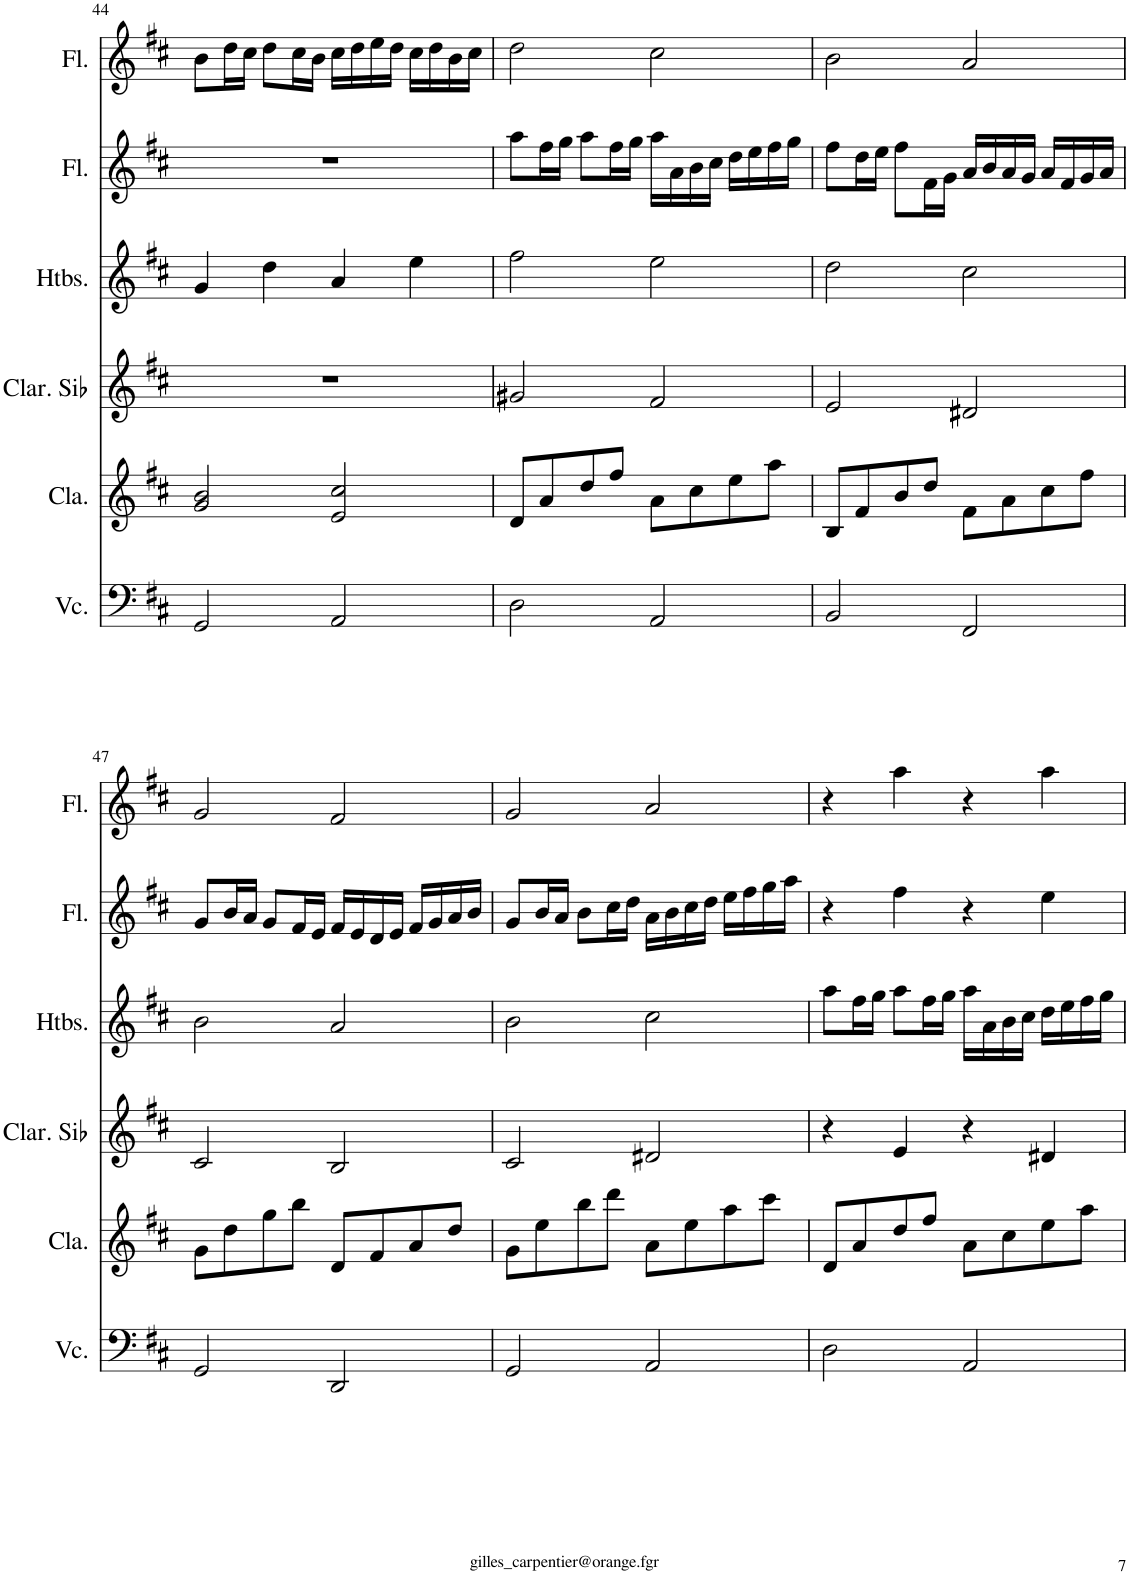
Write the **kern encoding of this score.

**kern	**kern	**kern	**kern	**kern	**kern
*part6	*part5	*part4	*part3	*part2	*part1
*staff6	*staff5	*staff4	*staff3	*staff2	*staff1
*I"Violoncelle, cello	*I"Clavecin, harpsichord	*I"Clarinette en Sib, clarinet	*I"Hautbois, oboe	*I"Flûte, flute 2	*I"Flûte, flute 1
*I'Vc.	*I'Cla.	*I'Clar. Sib	*I'Htbs.	*I'Fl.	*I'Fl.
!!LO:PB:g=z
*clefF4	*clefG2	*clefG2	*clefG2	*clefG2	*clefG2
*	*	*Trd1c2	*	*	*
*k[f#c#]	*k[f#c#]	*k[f#c#]	*k[f#c#]	*k[f#c#]	*k[f#c#]
*M4/4	*M4/4	*M4/4	*M4/4	*M4/4	*M4/4
=44	=44	=44	=44	=44	=44
2GG/	2g/ 2b/	1r	4g/	1r	8b\L
.	.	.	.	.	16dd\L
.	.	.	.	.	16cc#\JJ
.	.	.	4dd\	.	8dd\L
.	.	.	.	.	16cc#\L
.	.	.	.	.	16b\JJ
2AA/	2e/ 2cc#/	.	4a/	.	16cc#\LL
.	.	.	.	.	16dd\
.	.	.	.	.	16ee\
.	.	.	.	.	16dd\JJ
.	.	.	4ee\	.	16cc#\LL
.	.	.	.	.	16dd\
.	.	.	.	.	16b\
.	.	.	.	.	16cc#\JJ
=45	=45	=45	=45	=45	=45
2D\	8d/L	2g#X/	2ff#\	8aa\L	2dd\
.	8a/	.	.	16ff#\L	.
.	.	.	.	16gg\JJ	.
.	8dd/	.	.	8aa\L	.
.	8ff#/J	.	.	16ff#\L	.
.	.	.	.	16gg\JJ	.
2AA/	8a\L	2f#/	2ee\	16aa\LL	2cc#\
.	.	.	.	16a\	.
.	8cc#\	.	.	16b\	.
.	.	.	.	16cc#\JJ	.
.	8ee\	.	.	16dd\LL	.
.	.	.	.	16ee\	.
.	8aa\J	.	.	16ff#\	.
.	.	.	.	16gg\JJ	.
=46	=46	=46	=46	=46	=46
2BB/	8B/L	2e/	2dd\	8ff#\L	2b\
.	8f#/	.	.	16dd\L	.
.	.	.	.	16ee\JJ	.
.	8b/	.	.	8ff#\L	.
.	8dd/J	.	.	16f#\L	.
.	.	.	.	16g\JJ	.
2FF#/	8f#\L	2d#X/	2cc#\	16a/LL	2a/
.	.	.	.	16b/	.
.	8a\	.	.	16a/	.
.	.	.	.	16g/JJ	.
.	8cc#\	.	.	16a/LL	.
.	.	.	.	16f#/	.
.	8ff#\J	.	.	16g/	.
.	.	.	.	16a/JJ	.
!!LO:LB:g=z
=47	=47	=47	=47	=47	=47
2GG/	8g\L	2c#/	2b\	8g/L	2g/
.	8dd\	.	.	16b/L	.
.	.	.	.	16a/JJ	.
.	8gg\	.	.	8g/L	.
.	8bb\J	.	.	16f#/L	.
.	.	.	.	16e/JJ	.
2DD/	8d/L	2B/	2a/	16f#/LL	2f#/
.	.	.	.	16e/	.
.	8f#/	.	.	16d/	.
.	.	.	.	16e/JJ	.
.	8a/	.	.	16f#/LL	.
.	.	.	.	16g/	.
.	8dd/J	.	.	16a/	.
.	.	.	.	16b/JJ	.
=48	=48	=48	=48	=48	=48
2GG/	8g\L	2c#/	2b\	8g/L	2g/
.	8ee\	.	.	16b/L	.
.	.	.	.	16a/JJ	.
.	8bb\	.	.	8b\L	.
.	8ddd\J	.	.	16cc#\L	.
.	.	.	.	16dd\JJ	.
2AA/	8a\L	2d#X/	2cc#\	16a\LL	2a/
.	.	.	.	16b\	.
.	8ee\	.	.	16cc#\	.
.	.	.	.	16dd\JJ	.
.	8aa\	.	.	16ee\LL	.
.	.	.	.	16ff#\	.
.	8ccc#\J	.	.	16gg\	.
.	.	.	.	16aa\JJ	.
=49	=49	=49	=49	=49	=49
2D\	8d/L	4r	8aa\L	4r	4r
.	8a/	.	16ff#\L	.	.
.	.	.	16gg\JJ	.	.
.	8dd/	4e/	8aa\L	4ff#\	4aa\
.	8ff#/J	.	16ff#\L	.	.
.	.	.	16gg\JJ	.	.
2AA/	8a\L	4r	16aa\LL	4r	4r
.	.	.	16a\	.	.
.	8cc#\	.	16b\	.	.
.	.	.	16cc#\JJ	.	.
.	8ee\	4d#X/	16dd\LL	4ee\	4aa\
.	.	.	16ee\	.	.
.	8aa\J	.	16ff#\	.	.
.	.	.	16gg\JJ	.	.
=	=	=	=	=	=
*-	*-	*-	*-	*-	*-
